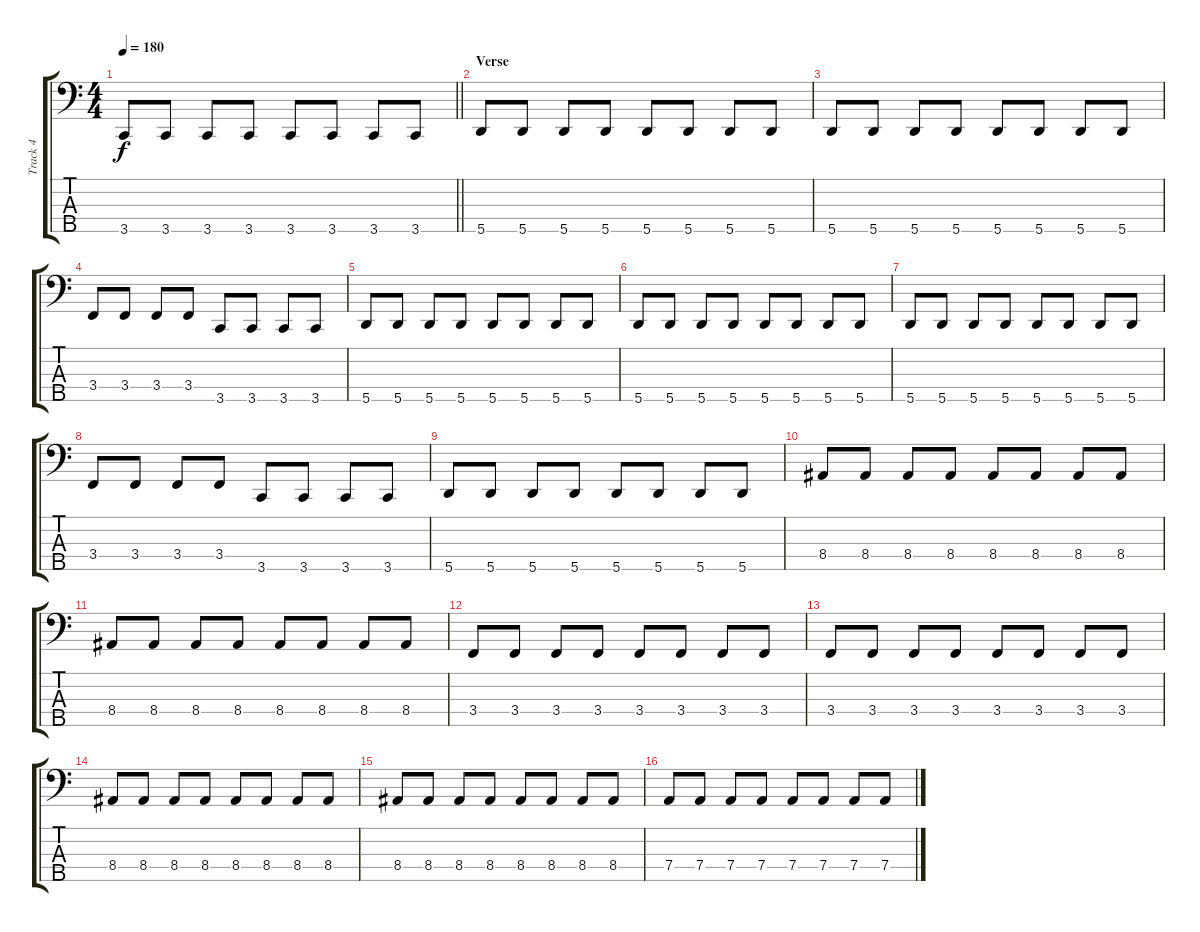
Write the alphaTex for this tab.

\track ("Track 4" "Track 4") {instrument electricbasspick}
\staff {score tabs}
\tuning (F2 C2 G1 D1 A0) {hide}
\ts (4 4)
\tempo 180
\clef f4
\barLineRight lightlight
\ks c
3.5.8{dy f} 3.5.8 3.5.8 3.5.8 3.5.8 3.5.8 3.5.8 3.5.8 |
\section ("" "Verse")
5.5.8 5.5.8 5.5.8 5.5.8 5.5.8 5.5.8 5.5.8 5.5.8 |
5.5.8 5.5.8 5.5.8 5.5.8 5.5.8 5.5.8 5.5.8 5.5.8 |
3.4.8 3.4.8 3.4.8 3.4.8 3.5.8 3.5.8 3.5.8 3.5.8 |
5.5.8 5.5.8 5.5.8 5.5.8 5.5.8 5.5.8 5.5.8 5.5.8 |
5.5.8 5.5.8 5.5.8 5.5.8 5.5.8 5.5.8 5.5.8 5.5.8 |
5.5.8 5.5.8 5.5.8 5.5.8 5.5.8 5.5.8 5.5.8 5.5.8 |
3.4.8 3.4.8 3.4.8 3.4.8 3.5.8 3.5.8 3.5.8 3.5.8 |
5.5.8 5.5.8 5.5.8 5.5.8 5.5.8 5.5.8 5.5.8 5.5.8 |
8.4.8 8.4.8 8.4.8 8.4.8 8.4.8 8.4.8 8.4.8 8.4.8 |
8.4.8 8.4.8 8.4.8 8.4.8 8.4.8 8.4.8 8.4.8 8.4.8 |
3.4.8 3.4.8 3.4.8 3.4.8 3.4.8 3.4.8 3.4.8 3.4.8 |
3.4.8 3.4.8 3.4.8 3.4.8 3.4.8 3.4.8 3.4.8 3.4.8 |
8.4.8 8.4.8 8.4.8 8.4.8 8.4.8 8.4.8 8.4.8 8.4.8 |
8.4.8 8.4.8 8.4.8 8.4.8 8.4.8 8.4.8 8.4.8 8.4.8 |
7.4.8 7.4.8 7.4.8 7.4.8 7.4.8 7.4.8 7.4.8 7.4.8
